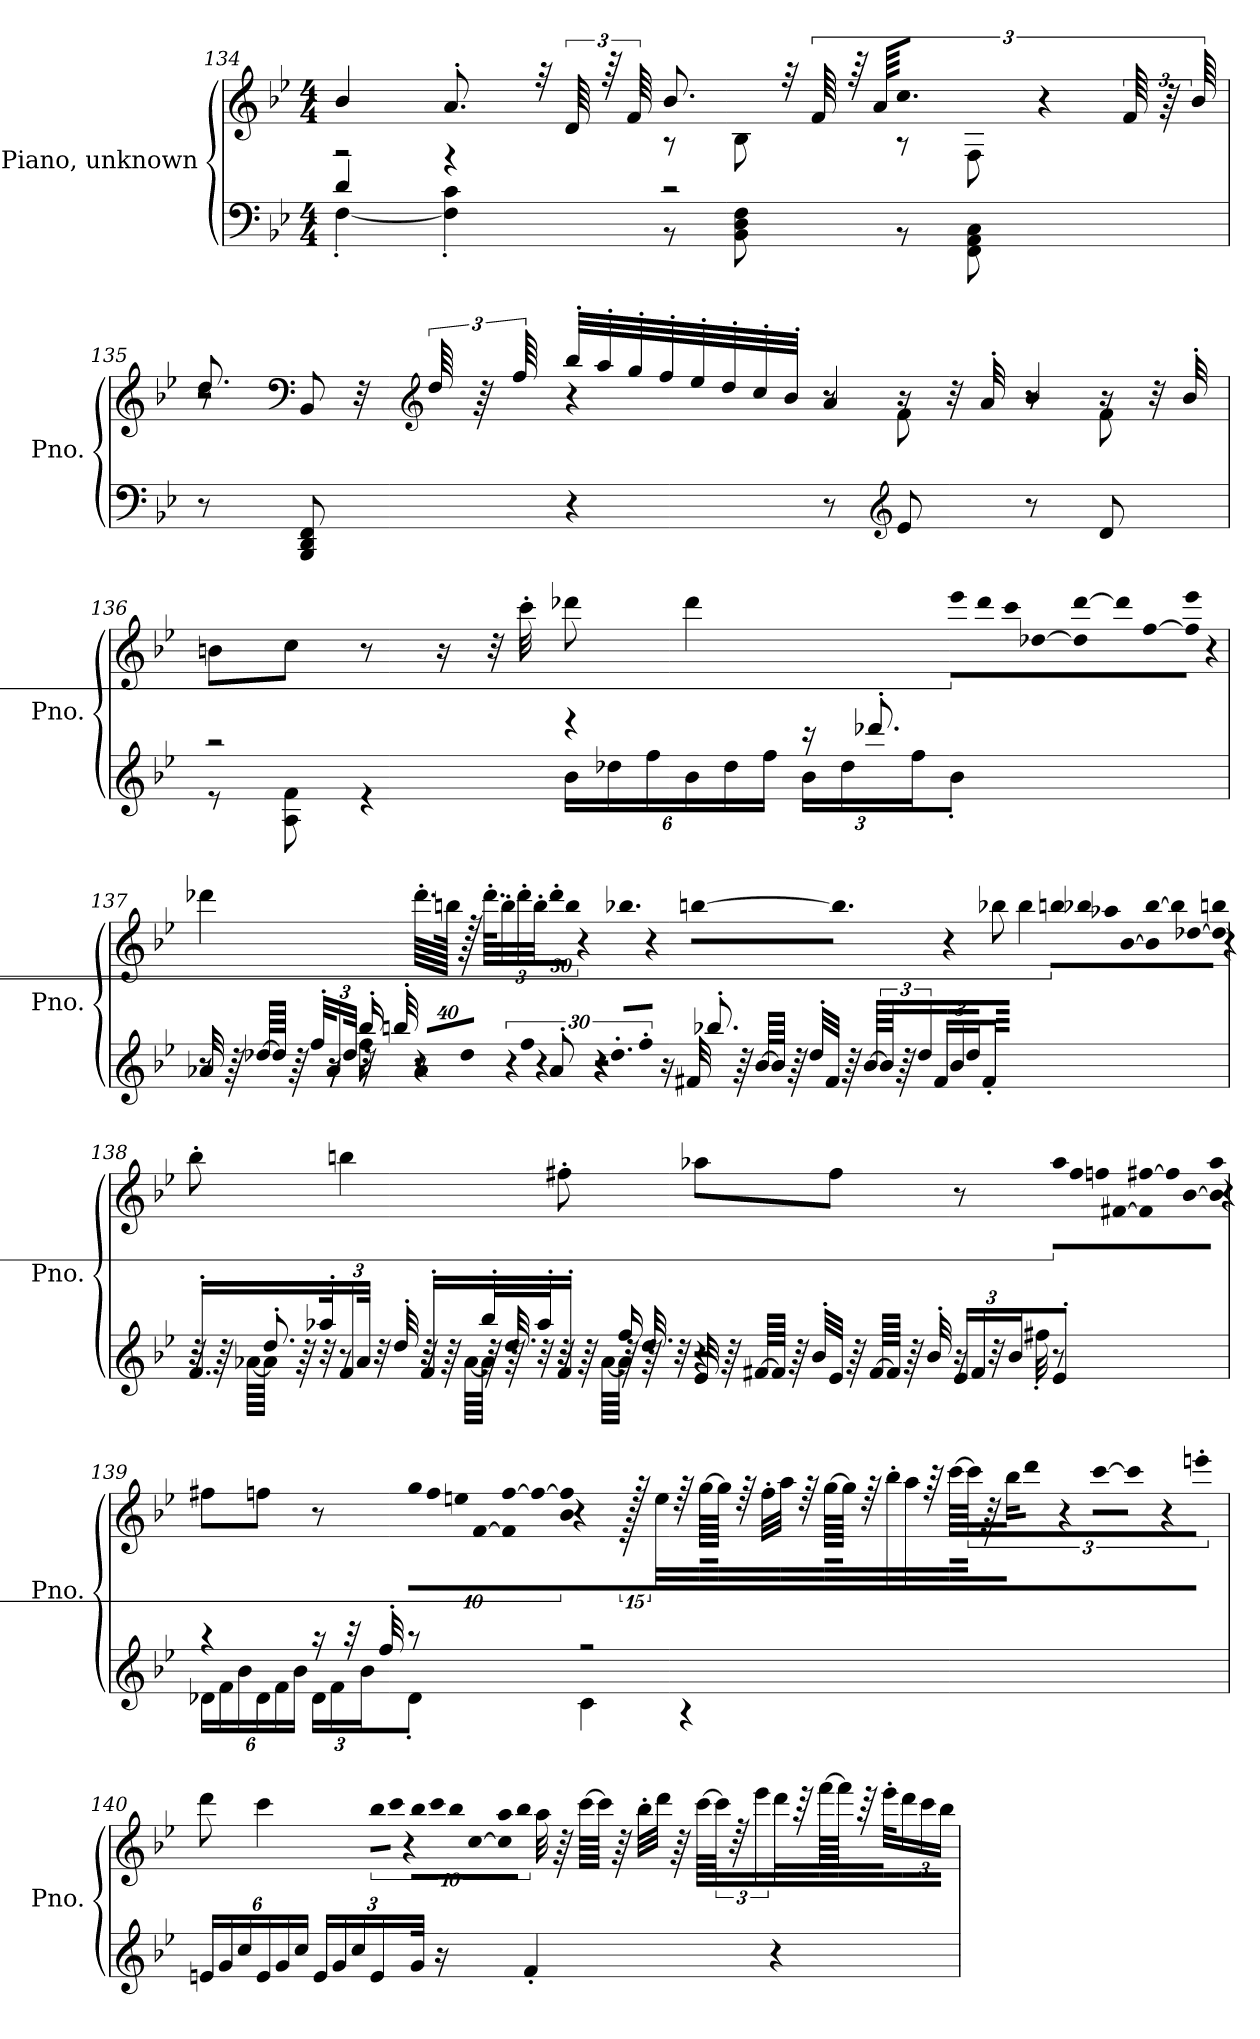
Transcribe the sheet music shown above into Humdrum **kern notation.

**kern	**kern
*part1	*part1
*staff2	*staff1
*I"Piano, unknown	*
*I'Pno.	*
*clefF4	*clefG2
*k[b-e-]	*k[b-e-]
*M4/4	*M4/4
=134	=134
*^	*^
4d/	[4F'\	4b-/	2r
4r	4F\]' 4c\'	8.a'/	.
.	.	32r	.
.	.	96d/	.
.	.	96r	.
.	.	96f/	.
2r	8r	8.b-/	8r
.	8BB-\ 8D\ 8F\	.	8B-\
.	.	32r	.
.	.	96f/	.
.	.	96r	.
.	.	96a/KKKL	.
.	8r	8.cc/J	8r
.	8FF\ 8AA\ 8C\	.	8F\
.	.	32r	.
.	.	96f/	.
.	.	96r	.
.	.	96b-/	.
*v	*v	*	*
!!LO:PB:g=z
=135	=135	=135
*	*	*^
8r	8.dd/	2r	8r
*	*clefF4	*	*
8BBB-/ 8DD/ 8FF/	.	.	8BB-/
.	32r	.	.
*	*clefG2	*	*
.	96dd/	.	.
.	96r	.	.
.	96ff/	.	.
4r	32bb-'/LLL	.	4r
.	32aa'/	.	.
.	32gg'/	.	.
.	32ff'/	.	.
.	32ee-'/	.	.
.	32dd'/	.	.
.	32cc'/	.	.
.	32b-'/JJJ	.	.
8r	8r	8r	4a/
*clefG2	*	*	*
8e-/	16r	8f\	.
.	32r	.	.
.	32a'/	.	.
8r	8r	8r	4b-/
8d/	16r	8f\	.
.	32r	.	.
.	32b-'/	.	.
*	*v	*v	*v
!!LO:LB:g=z
=136	=136
*^	*
2r	8r	8bn\L
.	8A\ 8f\	8cc\J
.	4r	8r
.	.	16r
.	.	32r
.	.	32ccc'\
*	*Xbrackettup	*
4r	24b-\LL	8ddd-X\
.	24dd-X\	.
.	24ff\	.
.	24b-\	4ddd-\
.	24dd-\	.
.	24ff\JJ	.
16r	24b-\LL	.
.	24dd-\	.
8.ddd-X'/	.	.
.	24ff\J	.
!	!	!LO:N:vis=64
.	8b-'\J	640%9eee-\LLLL
!	!	!LO:N:vis=64
.	.	640%9ddd-\
!	!	!LO:N:vis=64
.	.	640%9ccc\
!	!	!LO:N:vis=64
.	.	[640%9dd-X\
!	!	!LO:N:vis=64
.	.	640%9dd-\] [640%9ddd-\
!	!	!LO:N:vis=64
.	.	640%9ddd-\]
!	!	!LO:N:vis=64
.	.	[640%9ff\
!	!	!LO:N:vis=64
.	.	640%9ff\] 640%9eee-\JJJJ
!	!	!LO:N:vis=64
.	.	640%9r
640ryy	640ryy	.
!!LO:LB:g=z
=137	=137	=137
*	*^	*
8r	8r	32a-X/	4ddd-X\
.	.	64r	.
.	.	[64dd-X/LLLL	.
.	.	64dd-/JJJJ]	.
.	.	64r	.
.	.	32ff'/KLL	.
16r	16r	24a-/	.
.	.	48dd-/JJk	.
16bb-'/	16ff\	32r	.
.	.	32bbn'/	.
*	*	*brackettup	*
!	!	!LO:N:vis=32	!
8r	4r	640%23a-/LLL	64.ddd-'\LLLL
.	.	.	128bbn\JJJJk
.	.	.	128r
!	!	!LO:N:vis=32	!
.	.	640%23dd-/JJJ	.
.	.	.	64.ddd-'\KLLL
*	*	*	*Xbrackettup
.	.	.	48bb'\
!	!	!LO:N:vis=64	!
.	.	960%17r	.
.	.	.	48ddd-'\
!	!	!LO:N:vis=64	!
.	.	960%17ff/	.
.	.	.	48bb'\
!	!	!LO:N:vis=32	!
.	.	640%23r	.
*	*	*	*brackettup
!	!	!	!LO:N:vis=64
8a-'/	.	.	960%17ddd-'\L
!	!	!	!LO:N:vis=64
.	.	.	960%17bb\JJJJ
!	!	!LO:N:vis=64	!
.	.	960%17r	.
.	.	.	1920ryy
!	!	!LO:N:vis=32.	!LO:N:vis=128
.	.	1920%103dd-'/LLL	1920%17r
!	!	!	!LO:N:vis=64.
.	.	.	640%17bb-X\
!	!	!	!LO:N:vis=128
.	.	.	1920%17r
!	!	!	!LO:N:vis=256
.	.	.	[1920%17bbn\KLLLL
!	!	!	!LO:N:vis=64.
.	.	.	640%17bb\JJJJ]
!	!	!LO:N:vis=32	!
.	.	640%23ff'/JJJ	.
.	.	.	1920ryy
!	!	!	!LO:N:vis=128
.	.	.	1920%17r
4r	2r	.	8bb-X\
.	.	32f#X/	.
.	.	64r	.
.	.	[64b-/LLLL	.
.	.	64b-/JJJJ]	.
.	.	64r	.
.	.	32dd-'/LLL	.
.	.	.	4bb-\
.	.	32f#/JJJ	.
.	.	64r	.
.	.	[64b-/LLLL	.
.	.	96b-/JJJJ]	.
.	.	96r	.
.	.	24dd-/	.
16r	.	.	.
*	*	*Xbrackettup	*
.	.	24f#/LL	.
.	.	24b-/	.
8.bb-X'/	.	.	.
.	.	24dd-/J	.
!	!	!	!LO:N:vis=64
.	.	.	640%9bbn\LLLL
.	.	8f#'/J	.
!	!	!	!LO:N:vis=64
.	.	.	640%9bb-X\
!	!	!	!LO:N:vis=64
.	.	.	640%9aa-X\
!	!	!	!LO:N:vis=64
.	.	.	[640%9b-\
!	!	!	!LO:N:vis=64
.	.	.	640%9b-\] [640%9bb-\
!	!	!	!LO:N:vis=64
.	.	.	640%9bb-\]
!	!	!	!LO:N:vis=64
.	.	.	[640%9dd-X\
!	!	!	!LO:N:vis=64
.	.	.	640%9dd-\] 640%9bbn\JJJJ
!	!	!	!LO:N:vis=64
.	.	.	640%9r
960ryy	960ryy	.	.
.	.	960ryy	.
1920ryy	1920ryy	.	.
!!LO:LB:g=z
=138	=138	=138	=138
16r	32r	16.f'/LL	8bb-'\
.	64r	.	.
.	[64a-X\LLLL	.	.
8.dd'/	64a-\JJJJ]	.	.
.	64r	.	.
.	32r	32aa-X'/K	.
.	8r	24f/	4bbn\
.	.	48a-/JJk	.
.	.	32r	.
.	.	32dd'/	.
16r	32r	16f'/LL	.
.	64r	.	.
.	[64a-\LLLL	.	.
64r	64a-\JJJJ]	32bb-'/L	.
32.dd/	64r	.	.
.	32r	32aa-'/J	.
16r	32r	16f'/JJ	8ff#X'\
.	64r	.	.
.	[64a-\LLLL	.	.
16ff/	64a-\JJJJ]	64r	.
.	64r	32.dd/	.
.	32r	.	.
2r	4r	32e-/	8aa-X\L
.	.	64r	.
.	.	[64f#X/LLLL	.
.	.	64f#/JJJJ]	.
.	.	64r	.
.	.	32b-'/LLL	.
.	.	32e-/JJJ	8ff#\J
.	.	64r	.
.	.	[64f#/LLLL	.
.	.	64f#/JJJJ]	.
.	.	64r	.
.	.	32b-'/	.
.	16r	24e-/LL	8r
.	.	24f#/	.
.	32r	.	.
.	.	24b-/J	.
.	32ff#X'\	.	.
!	!	!	!LO:N:vis=64
.	8r	8e-'/J	640%9aa-\LLLL
!	!	!	!LO:N:vis=64
.	.	.	640%9ff#\
!	!	!	!LO:N:vis=64
.	.	.	640%9ffn\
!	!	!	!LO:N:vis=64
.	.	.	[640%9f#X\
!	!	!	!LO:N:vis=64
.	.	.	640%9f#\] [640%9ff#X\
!	!	!	!LO:N:vis=64
.	.	.	640%9ff#\]
!	!	!	!LO:N:vis=64
.	.	.	[640%9b-\
!	!	!	!LO:N:vis=64
.	.	.	640%9b-\] 640%9aa-\JJJJ
!	!	!	!LO:N:vis=64
.	.	.	640%9r
640ryy	640ryy	640ryy	.
*	*v	*v	*
!!LO:LB:g=z
=139	=139	=139
4r	24d-X\LL	8ff#X\L
.	24f\	.
.	24b-\	.
.	24d-\	8ffn\J
.	24f\	.
.	24b-\JJ	.
16r	24d-\LL	8r
.	24f\	.
32r	.	.
.	24b-\J	.
32ff'/	.	.
!	!	!LO:N:vis=64
8r	8d-'\J	640%9gg\LLLL
!	!	!LO:N:vis=64
.	.	640%9ff\
!	!	!LO:N:vis=64
.	.	640%9een\
!	!	!LO:N:vis=64
.	.	[640%9f\
!	!	!LO:N:vis=64
.	.	640%9f\] [640%9ff\
!	!	!LO:N:vis=64
.	.	640%9ff\J_
!	!	!LO:N:vis=32
.	.	1920%53b-\ 1920%53ff\]JJJ
.	.	384%5r
2r	4c\	960r
.	.	32ee\
.	.	64r
.	.	[64gg\LLLL
.	.	64gg\JJJJ]
.	.	64r
.	.	32ff'\LLL
.	.	32aa\JJJ
.	.	64r
.	.	[64gg\LLLL
.	.	64gg\JJJJ]
.	.	64r
.	.	32bb-'\
.	4r	.
.	.	32aa\
.	.	64r
.	.	[64ccc\LLLL
.	.	96ccc\JJJJ]
.	.	96r
.	.	24bb-\LL
.	.	32ddd\JJk
.	.	64r
.	.	[64ccc\LLLL
.	.	64ccc\JJJJ]
.	.	64r
.	.	32eeen'\
960ryy	960ryy	.
*v	*v	*
!!LO:LB:g=z
=140	=140
24en/LL	8ddd\
24g/	.
24cc/	.
24e/	4ccc\
24g/	.
24cc/JJ	.
24e/LL	.
24g/	.
24cc/	.
!	!LO:N:vis=64
24e/	640%9bb-\LLLL
!	!LO:N:vis=64
.	640%9ccc\JJJJ
!	!LO:N:vis=64
.	640%9r
48g/JJk	.
!	!LO:N:vis=64
.	640%9bb-\LLLL
!	!LO:N:vis=64
.	640%9ccc\
16r	.
!	!LO:N:vis=64
.	640%9bb-\
!	!LO:N:vis=64
.	[640%9cc\
!	!LO:N:vis=64
.	640%9cc\] 640%9aa\
!	!LO:N:vis=64
.	640%9bb-\JJJJ
4f'/	.
.	32aa\
.	64r
.	[64ccc\LLLL
.	64ccc\JJJJ]
.	64r
.	32bb-'\LLL
.	32ddd\JJJ
.	64r
.	[64ccc\LLLL
.	96ccc\JJJJ]
.	96r
.	24eee-\
4r	.
.	32ddd\
.	64r
.	[64fff\LLLL
.	64fff\JJJJ]
.	64r
.	32eee-'\KLL
*	*Xbrackettup
.	24ddd\
.	24ccc\
.	24bb-\JJ
640ryy	.
=	=
*-	*-
